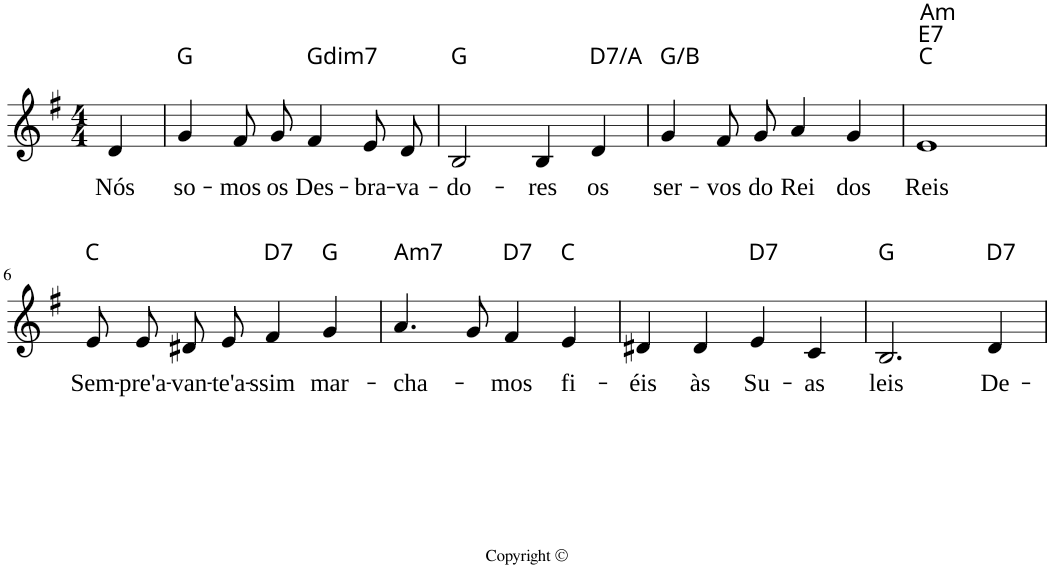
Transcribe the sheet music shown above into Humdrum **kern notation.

**kern	**text
*part1	*part1
*staff1	*staff1
*I"P1	*
*clefG2	*
*k[f#]	*
*G:	*
*M4/4	*
=1	=1
!	!LO:LY:b
4d/	Nós
=2	=2
!LO:TX:a:t=G	!
!	!LO:LY:b
4g/	so-
!	!LO:LY:b
8f#/L	-mos
!	!LO:LY:b
8g/J	os
!LO:TX:a:t=Gdim7	!
!	!LO:LY:b
4f#/	Des-
!	!LO:LY:b
8e/L	-bra-
!	!LO:LY:b
8d/J	-va-
=3	=3
!LO:TX:a:t=G	!
!	!LO:LY:b
2B/	-do-
!	!LO:LY:b
4B/	-res
!LO:TX:a:t=D7/A	!
!	!LO:LY:b
4d/	os
=4	=4
!LO:TX:a:t=G/B	!
!	!LO:LY:b
4g/	ser-
!	!LO:LY:b
8f#/L	-vos
!	!LO:LY:b
8g/J	do
!	!LO:LY:b
4a/	Rei
!	!LO:LY:b
4g/	dos
=5	=5
!LO:TX:a:t=C	!
!LO:TX:a:t=E7	!
!LO:TX:a:t=Am	!
!	!LO:LY:b
1e	Reis
!!LO:LB:g=z
=6	=6
!LO:TX:a:t=C	!
!	!LO:LY:b
8e/L	Sem-
!	!LO:LY:b
8e/J	-pre'a-
!	!LO:LY:b
8d#X/L	-van-
!	!LO:LY:b
8e/J	-te'a-
!LO:TX:a:t=D7	!
!	!LO:LY:b
4f#/	-ssim
!LO:TX:a:t=G	!
!	!LO:LY:b
4g/	mar-
=7	=7
!LO:TX:a:t=Am7	!
!	!LO:LY:b
4.a/	-cha-
8g/	.
!LO:TX:a:t=D7	!
!	!LO:LY:b
4f#/	-mos
!LO:TX:a:t=C	!
!	!LO:LY:b
4e/	fi-
=8	=8
!	!LO:LY:b
4d#X/	-éis
!	!LO:LY:b
4d#/	às
!LO:TX:a:t=D7	!
!	!LO:LY:b
4e/	Su-
!	!LO:LY:b
4c/	-as
=9	=9
!LO:TX:a:t=G	!
!	!LO:LY:b
2.B/	leis
!LO:TX:a:t=D7	!
!	!LO:LY:b
4d/	De-
=	=
*-	*-
